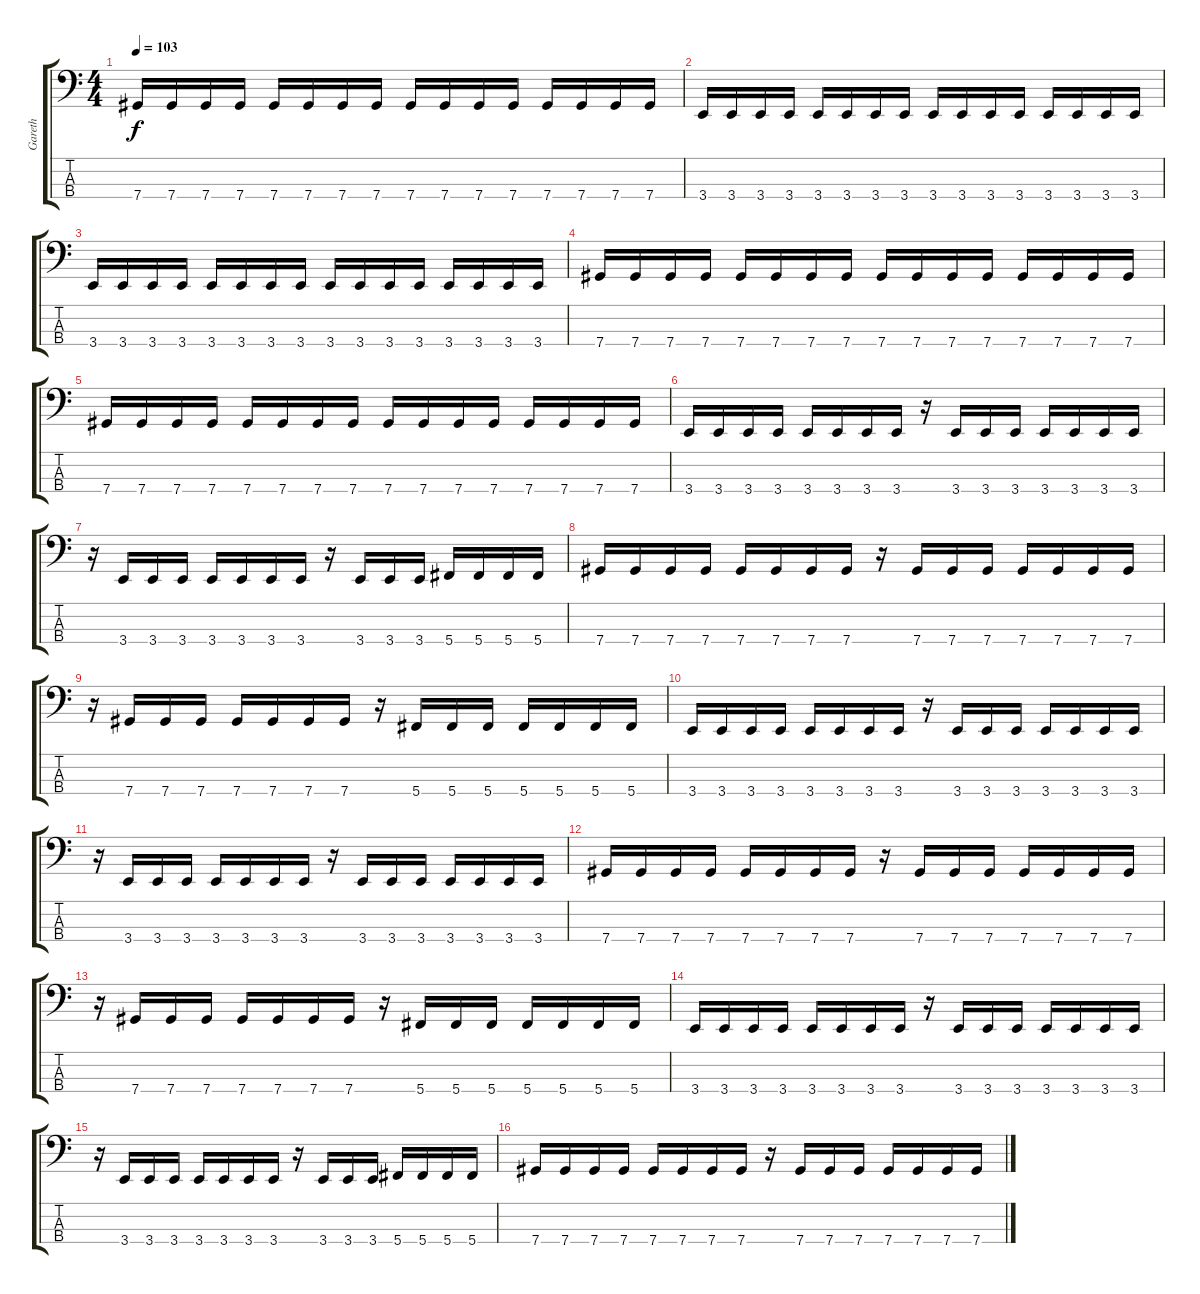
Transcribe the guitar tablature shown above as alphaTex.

\track ("Gareth" "Gareth") {instrument electricbassfinger}
\staff {score tabs}
\tuning (Gb2 Db2 Ab1 Db1) {hide}
\ts (4 4)
\tempo 103
\clef f4
\ks c
7.4.16{dy f} 7.4.16 7.4.16 7.4.16 7.4.16 7.4.16 7.4.16 7.4.16 7.4.16 7.4.16 7.4.16 7.4.16 7.4.16 7.4.16 7.4.16 7.4.16 |
3.4.16 3.4.16 3.4.16 3.4.16 3.4.16 3.4.16 3.4.16 3.4.16 3.4.16 3.4.16 3.4.16 3.4.16 3.4.16 3.4.16 3.4.16 3.4.16 |
3.4.16 3.4.16 3.4.16 3.4.16 3.4.16 3.4.16 3.4.16 3.4.16 3.4.16 3.4.16 3.4.16 3.4.16 3.4.16 3.4.16 3.4.16 3.4.16 |
7.4.16 7.4.16 7.4.16 7.4.16 7.4.16 7.4.16 7.4.16 7.4.16 7.4.16 7.4.16 7.4.16 7.4.16 7.4.16 7.4.16 7.4.16 7.4.16 |
7.4.16 7.4.16 7.4.16 7.4.16 7.4.16 7.4.16 7.4.16 7.4.16 7.4.16 7.4.16 7.4.16 7.4.16 7.4.16 7.4.16 7.4.16 7.4.16 |
3.4.16 3.4.16 3.4.16 3.4.16 3.4.16 3.4.16 3.4.16 3.4.16 r.16 3.4.16 3.4.16 3.4.16 3.4.16 3.4.16 3.4.16 3.4.16 |
r.16 3.4.16 3.4.16 3.4.16 3.4.16 3.4.16 3.4.16 3.4.16 r.16 3.4.16 3.4.16 3.4.16 5.4.16 5.4.16 5.4.16 5.4.16 |
7.4.16 7.4.16 7.4.16 7.4.16 7.4.16 7.4.16 7.4.16 7.4.16 r.16 7.4.16 7.4.16 7.4.16 7.4.16 7.4.16 7.4.16 7.4.16 |
r.16 7.4.16 7.4.16 7.4.16 7.4.16 7.4.16 7.4.16 7.4.16 r.16 5.4.16 5.4.16 5.4.16 5.4.16 5.4.16 5.4.16 5.4.16 |
3.4.16 3.4.16 3.4.16 3.4.16 3.4.16 3.4.16 3.4.16 3.4.16 r.16 3.4.16 3.4.16 3.4.16 3.4.16 3.4.16 3.4.16 3.4.16 |
r.16 3.4.16 3.4.16 3.4.16 3.4.16 3.4.16 3.4.16 3.4.16 r.16 3.4.16 3.4.16 3.4.16 3.4.16 3.4.16 3.4.16 3.4.16 |
7.4.16 7.4.16 7.4.16 7.4.16 7.4.16 7.4.16 7.4.16 7.4.16 r.16 7.4.16 7.4.16 7.4.16 7.4.16 7.4.16 7.4.16 7.4.16 |
r.16 7.4.16 7.4.16 7.4.16 7.4.16 7.4.16 7.4.16 7.4.16 r.16 5.4.16 5.4.16 5.4.16 5.4.16 5.4.16 5.4.16 5.4.16 |
3.4.16 3.4.16 3.4.16 3.4.16 3.4.16 3.4.16 3.4.16 3.4.16 r.16 3.4.16 3.4.16 3.4.16 3.4.16 3.4.16 3.4.16 3.4.16 |
r.16 3.4.16 3.4.16 3.4.16 3.4.16 3.4.16 3.4.16 3.4.16 r.16 3.4.16 3.4.16 3.4.16 5.4.16 5.4.16 5.4.16 5.4.16 |
7.4.16 7.4.16 7.4.16 7.4.16 7.4.16 7.4.16 7.4.16 7.4.16 r.16 7.4.16 7.4.16 7.4.16 7.4.16 7.4.16 7.4.16 7.4.16
